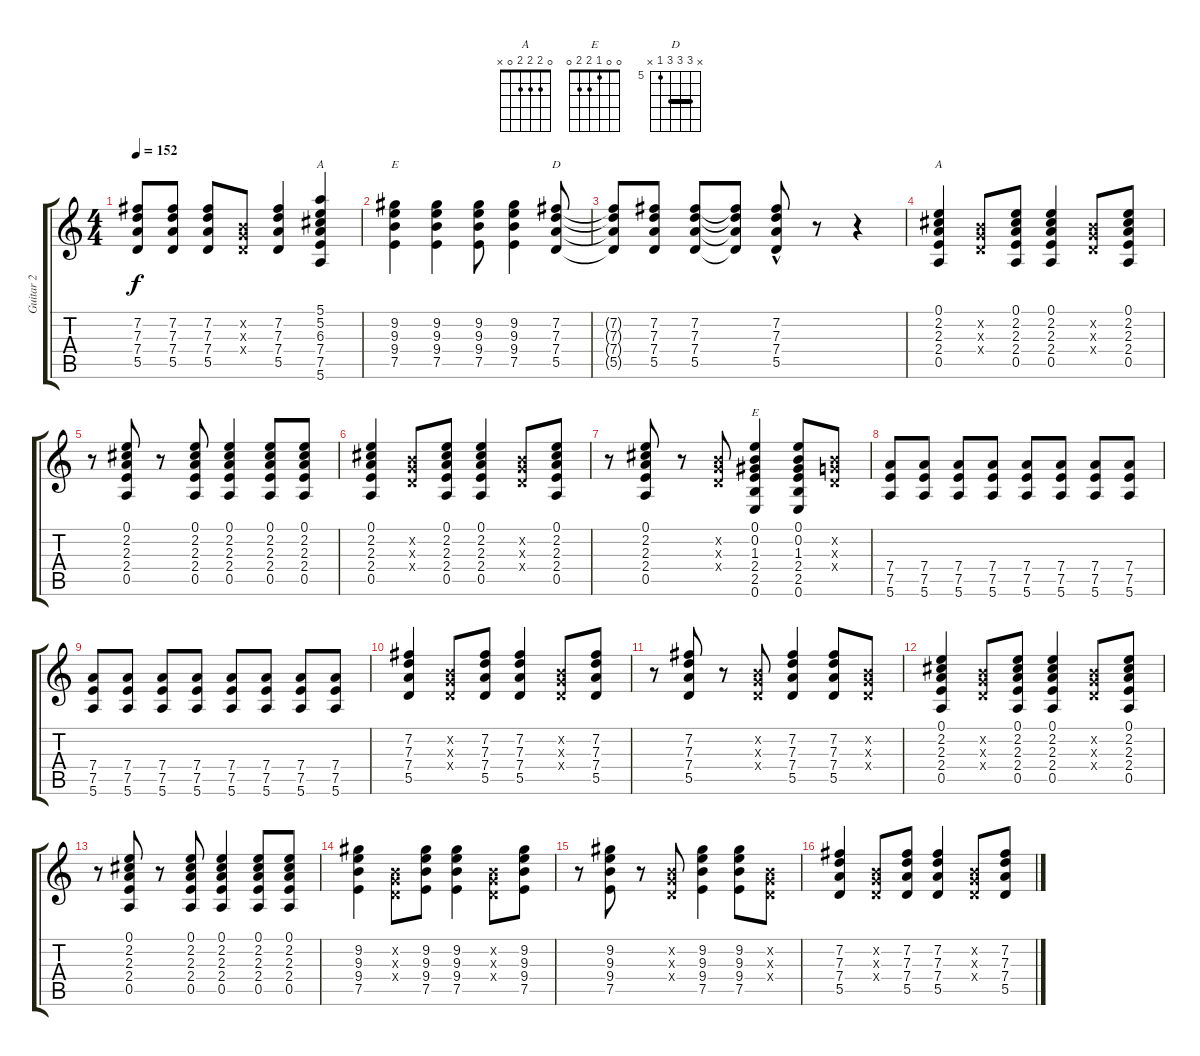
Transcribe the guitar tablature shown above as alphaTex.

\track ("Guitar 2" "Guitar 2") {instrument distortionguitar}
\staff {score tabs}
\tuning (E4 B3 G3 D3 A2 E2) {hide}
\chord ("A" 5 5 6 7 7 5) {firstfret 5 barre 5}
\chord ("E" x 9 9 9 7 x) {firstfret 7 barre 9}
\chord ("D" x 7 7 7 5 x) {firstfret 5 barre 7}
\chord ("A" 0 2 2 2 0 x)
\chord ("E" 0 0 1 2 2 0)
\ts (4 4)
\tempo 152
\clef g2
\ks c
(7.2{t} 7.3{t} 7.4{t} 5.5{t}).8{dy f} (7.2 7.3 7.4 5.5).8 (7.2 7.3 7.4 5.5).8 (0.2{x} 0.3{x} 0.4{x}).8 (7.2 7.3 7.4 5.5).4 (5.1 5.2 6.3 7.4 7.5 5.6).4{ch "A"} |
(9.2 9.3 9.4 7.5).4{ch "E"} (9.2 9.3 9.4 7.5).4 (9.2 9.3 9.4 7.5).8 (9.2 9.3 9.4 7.5).4 (7.2 7.3 7.4 5.5).8{ch "D"} |
(7.2{t} 7.3{t} 7.4{t} 5.5{t}).8 (7.2 7.3 7.4 5.5).8 (7.2 7.3 7.4 5.5).8 (7.2{t} 7.3{t} 7.4{t} 5.5{t}).8 (7.2 7.3{hac} 7.4 5.5).8 r.8 r.4 |
(0.1 2.2 2.3 2.4 0.5).4{ch "A"} (0.2{x} 0.3{x} 0.4{x}).8 (0.1 2.2 2.3 2.4 0.5).8 (0.1 2.2 2.3 2.4 0.5).4 (0.2{x} 0.3{x} 0.4{x}).8 (0.1 2.2 2.3 2.4 0.5).8 |
r.8 (0.1 2.2 2.3 2.4 0.5).8 r.8 (0.1 2.2 2.3 2.4 0.5).8 (0.1 2.2 2.3 2.4 0.5).4 (0.1 2.2 2.3 2.4 0.5).8 (0.1 2.2 2.3 2.4 0.5).8 |
(0.1 2.2 2.3 2.4 0.5).4 (0.2{x} 0.3{x} 0.4{x}).8 (0.1 2.2 2.3 2.4 0.5).8 (0.1 2.2 2.3 2.4 0.5).4 (0.2{x} 0.3{x} 0.4{x}).8 (0.1 2.2 2.3 2.4 0.5).8 |
r.8 (0.1 2.2 2.3 2.4 0.5).8 r.8 (0.2{x} 0.3{x} 0.4{x}).8 (0.1 0.2 1.3 2.4 2.5 0.6).4{ch "E"} (0.1 0.2 1.3 2.4 2.5 0.6).8 (0.2{x} 0.3{x} 0.4{x}).8 |
(7.4 7.5 5.6).8{instrument electricguitarmuted} (7.4 7.5 5.6).8 (7.4 7.5 5.6).8 (7.4 7.5 5.6).8 (7.4 7.5 5.6).8 (7.4 7.5 5.6).8 (7.4 7.5 5.6).8 (7.4 7.5 5.6).8 |
(7.4 7.5 5.6).8 (7.4 7.5 5.6).8 (7.4 7.5 5.6).8 (7.4 7.5 5.6).8 (7.4 7.5 5.6).8 (7.4 7.5 5.6).8 (7.4 7.5 5.6).8 (7.4 7.5 5.6).8 |
(7.2 7.3 7.4 5.5).4{volume 12 instrument distortionguitar} (0.2{x} 0.3{x} 0.4{x}).8 (7.2 7.3 7.4 5.5).8 (7.2 7.3 7.4 5.5).4 (0.2{x} 0.3{x} 0.4{x}).8 (7.2 7.3 7.4 5.5).8 |
r.8 (7.2 7.3 7.4 5.5).8 r.8 (0.2{x} 0.3{x} 0.4{x}).8 (7.2 7.3 7.4 5.5).4 (7.2 7.3 7.4 5.5).8 (0.2{x} 0.3{x} 0.4{x}).8 |
(0.1 2.2 2.3 2.4 0.5).4 (0.2{x} 0.3{x} 0.4{x}).8 (0.1 2.2 2.3 2.4 0.5).8 (0.1 2.2 2.3 2.4 0.5).4 (0.2{x} 0.3{x} 0.4{x}).8 (0.1 2.2 2.3 2.4 0.5).8 |
r.8 (0.1 2.2 2.3 2.4 0.5).8 r.8 (0.1 2.2 2.3 2.4 0.5).8 (0.1 2.2 2.3 2.4 0.5).4 (0.1 2.2 2.3 2.4 0.5).8 (0.1 2.2 2.3 2.4 0.5).8 |
(9.2 9.3 9.4 7.5).4 (0.2{x} 0.3{x} 0.4{x}).8 (9.2 9.3 9.4 7.5).8 (9.2 9.3 9.4 7.5).4 (0.2{x} 0.3{x} 0.4{x}).8 (9.2 9.3 9.4 7.5).8 |
r.8 (9.2 9.3 9.4 7.5).8 r.8 (0.2{x} 0.3{x} 0.4{x}).8 (9.2 9.3 9.4 7.5).4 (9.2 9.3 9.4 7.5).8 (0.2{x} 0.3{x} 0.4{x}).8 |
(7.2 7.3 7.4 5.5).4 (0.2{x} 0.3{x} 0.4{x}).8 (7.2 7.3 7.4 5.5).8 (7.2 7.3 7.4 5.5).4 (0.2{x} 0.3{x} 0.4{x}).8 (7.2 7.3 7.4 5.5).8
